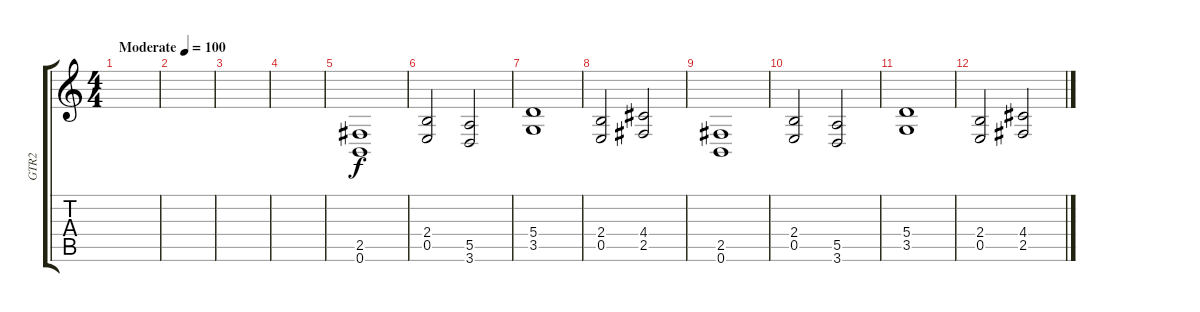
\track ("GTR2" "GTR2") {instrument distortionguitar}
\staff {score tabs}
\tuning (B3 Gb3 D3 A2 E2 B1) {hide}
\ts (4 4)
\tempo (100 "Moderate")
\clef g2
\ks c
|
|
|
|
(2.5 0.6).1 |
(2.4 0.5).2 (5.5 3.6).2 |
(5.4 3.5).1 |
(2.4 0.5).2 (4.4 2.5).2 |
(2.5 0.6).1 |
(2.4 0.5).2 (5.5 3.6).2 |
(5.4 3.5).1 |
(2.4 0.5).2 (4.4 2.5).2
